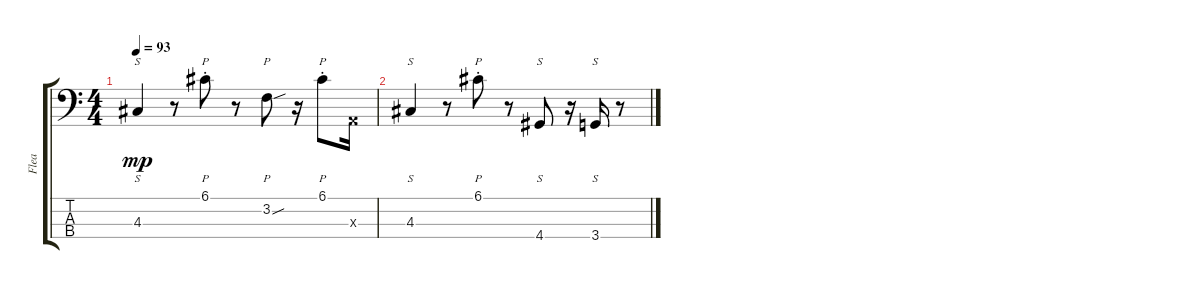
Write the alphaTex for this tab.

\track ("Flea" "Flea") {instrument slapbass1}
\staff {score tabs}
\tuning (G2 D2 A1 E1) {hide}
\ts (4 4)
\tempo 93
\clef f4
\ks c
4.3.4{s dy mp} r.8 6.1{st}.8{p} r.8 3.2{sou}.8{p} r.16 6.1{st}.8{p} 0.3{x}.16 |
4.3.4{s} r.8 6.1{st}.8{p} r.8 4.4.8{s} r.16 3.4.16{s} r.8
